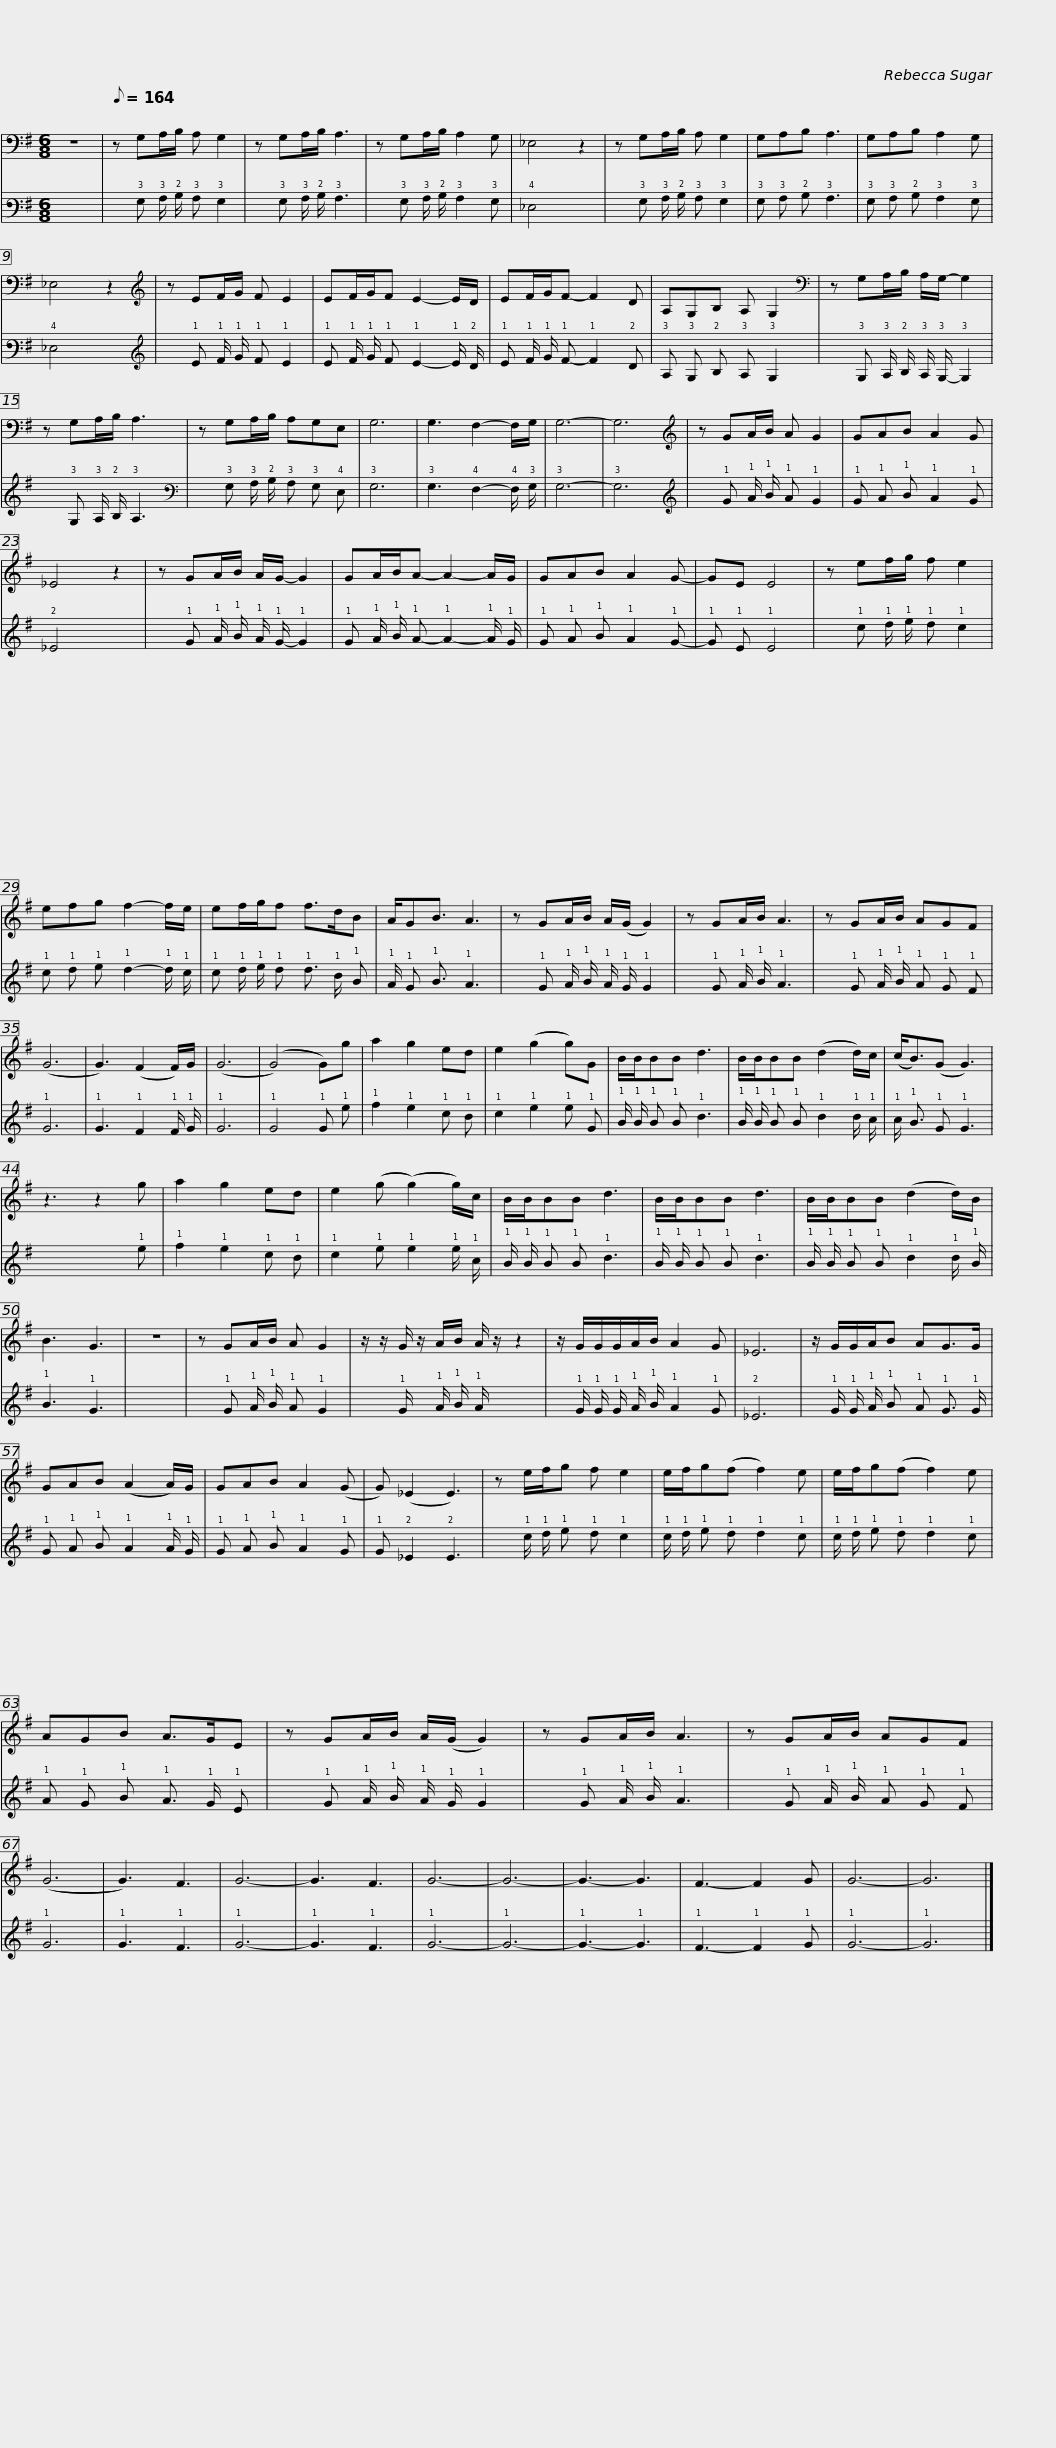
X:1
%%score { 1 | 2 }
L:1/8
M:6/8
I:linebreak $
K:G
V:1 bass
V:2 tab stafflines=6 strings="E2,A2,D3,G3,B3,E4 nostems "
V:1
 z6 |[Q:1/8=164] z G,A,/B,/ A, G,2 | z G,A,/B,/ A,3 | z G,A,/B,/ A,2 G, | _E,4 z2 | %5
 z G,A,/B,/ A, G,2 | G,A,B, A,3 | G,A,B, A,2 G, | _E,4 z2 |$[K:treble] z EF/G/ F E2 | %10
 EF/G/F E2- E/D/ | EF/G/F- F2 D | A,G,B, A, G,2 |[K:bass] z G,A,/B,/ A,/G,/- G,2 | z G,A,/B,/ A,3 |$ %15
 z G,A,/B,/ A,G,E, | G,6 | G,3 F,2- F,/G,/ | G,6- | G,6 | %20
[K:treble] z GA/B/ A G2 | GAB A2 G | _E4 z2 | z GA/B/ A/G/- G2 |$ GA/B/A- A2- A/G/ | %25
 GAB A2 G- | GE E4 | z ef/g/ f e2 | efg f2- f/e/ | ef/g/f f>dB | %30
 A/GB3/2 A3 |$ z GA/B/ A/((G/ G2)) | z GA/B/ A3 | z GA/B/ AGF | ((G6 | %35
 G3)) ((F2 F/))G/ | ((G6 | ((G4)) G))g | a2 g2 ed | e2 ((g2 g))G |$ %40
 B/B/BB d3 | B/B/BB ((d2 d/))c/ | ((c<B))((G G3)) | z3 z2 g | a2 g2 ed | %45
 e2 ((g ((g2)) g/))c/ | B/B/BB d3 | B/B/BB d3 |$ B/B/BB ((d2 d/))B/ | B3 G3 | %50
 z6 | z GA/B/ A G2 | z/ z/ G/ z/ A/B/ A/ z/ z2 | z/ G/G/G/A/B/ A2 G | _E6 |$ %55
 z/ G/G/A/B AG>G | GAB ((A2 A/))G/ | GAB A2 ((G | G)) ((_E2 E3)) | z e/f/g f e2 | %60
 e/f/g((f f2)) e |$ e/f/g((f f2)) e | AGB A>GE | z GA/B/ A/((G/ G2)) | z GA/B/ A3 | %65
 z GA/B/ AGF | ((G6 | G3)) F3 | G6- | G3 F3 |$ %70
 G6- | G6- | G3- G3 | F3- F2 G | G6- | %75
 G6 |] %76
V:2
 x6 | x !3!G, !3!A,/ !2!B,/ !3!A, !3!G,2 | x !3!G, !3!A,/ !2!B,/ !3!A,3 | x !3!G, !3!A,/ !2!B,/ !3!A,2 !3!G, | !4!_E,4 x2 | %5
 x !3!G, !3!A,/ !2!B,/ !3!A, !3!G,2 | !3!G, !3!A, !2!B, !3!A,3 | !3!G, !3!A, !2!B, !3!A,2 !3!G, | !4!_E,4 x2 |$ x !1!E !1!F/ !1!G/ !1!F !1!E2 | %10
 !1!E !1!F/ !1!G/ !1!F !1!E2- !1!E/ !2!D/ | !1!E !1!F/ !1!G/ !1!F- !1!F2 !2!D | !3!A, !3!G, !2!B, !3!A, !3!G,2 | x !3!G, !3!A,/ !2!B,/ !3!A,/ !3!G,/- !3!G,2 | x !3!G, !3!A,/ !2!B,/ !3!A,3 |$ %15
 x !3!G, !3!A,/ !2!B,/ !3!A, !3!G, !4!E, | !3!G,6 | !3!G,3 !4!F,2- !4!F,/ !3!G,/ | !3!G,6- | !3!G,6 | %20
 x !1!G !1!A/ !1!B/ !1!A !1!G2 | !1!G !1!A !1!B !1!A2 !1!G | !2!_E4 x2 | x !1!G !1!A/ !1!B/ !1!A/ !1!G/- !1!G2 |$ !1!G !1!A/ !1!B/ !1!A- !1!A2- !1!A/ !1!G/ | %25
 !1!G !1!A !1!B !1!A2 !1!G- | !1!G !1!E !1!E4 | x !1!e !1!f/ !1!g/ !1!f !1!e2 | !1!e !1!f !1!g !1!f2- !1!f/ !1!e/ | !1!e !1!f/ !1!g/ !1!f !1!f3/2 !1!d/ !1!B | %30
 !1!A/ !1!G !1!B3/2 !1!A3 |$ x !1!G !1!A/ !1!B/ !1!A/ !1!G/ !1!G2 | x !1!G !1!A/ !1!B/ !1!A3 | x !1!G !1!A/ !1!B/ !1!A !1!G !1!F | !1!G6 | %35
 !1!G3 !1!F2 !1!F/ !1!G/ | !1!G6 | !1!G4 !1!G !1!g | !1!a2 !1!g2 !1!e !1!d | !1!e2 !1!g2 !1!g !1!G |$ %40
 !1!B/ !1!B/ !1!B !1!B !1!d3 | !1!B/ !1!B/ !1!B !1!B !1!d2 !1!d/ !1!c/ | !1!c/ !1!B3/2 !1!G !1!G3 | x3 x2 !1!g | !1!a2 !1!g2 !1!e !1!d | %45
 !1!e2 !1!g !1!g2 !1!g/ !1!c/ | !1!B/ !1!B/ !1!B !1!B !1!d3 | !1!B/ !1!B/ !1!B !1!B !1!d3 |$ !1!B/ !1!B/ !1!B !1!B !1!d2 !1!d/ !1!B/ | !1!B3 !1!G3 | %50
 x6 | x !1!G !1!A/ !1!B/ !1!A !1!G2 | x/ x/ !1!G/ x/ !1!A/ !1!B/ !1!A/ x/ x2 | x/ !1!G/ !1!G/ !1!G/ !1!A/ !1!B/ !1!A2 !1!G | !2!_E6 |$ %55
 x/ !1!G/ !1!G/ !1!A/ !1!B !1!A !1!G3/2 !1!G/ | !1!G !1!A !1!B !1!A2 !1!A/ !1!G/ | !1!G !1!A !1!B !1!A2 !1!G | !1!G !2!_E2 !2!E3 | x !1!e/ !1!f/ !1!g !1!f !1!e2 | %60
 !1!e/ !1!f/ !1!g !1!f !1!f2 !1!e |$ !1!e/ !1!f/ !1!g !1!f !1!f2 !1!e | !1!A !1!G !1!B !1!A3/2 !1!G/ !1!E | x !1!G !1!A/ !1!B/ !1!A/ !1!G/ !1!G2 | x !1!G !1!A/ !1!B/ !1!A3 | %65
 x !1!G !1!A/ !1!B/ !1!A !1!G !1!F | !1!G6 | !1!G3 !1!F3 | !1!G6- | !1!G3 !1!F3 |$ %70
 !1!G6- | !1!G6- | !1!G3- !1!G3 | !1!F3- !1!F2 !1!G | !1!G6- | %75
 !1!G6 |] %76
